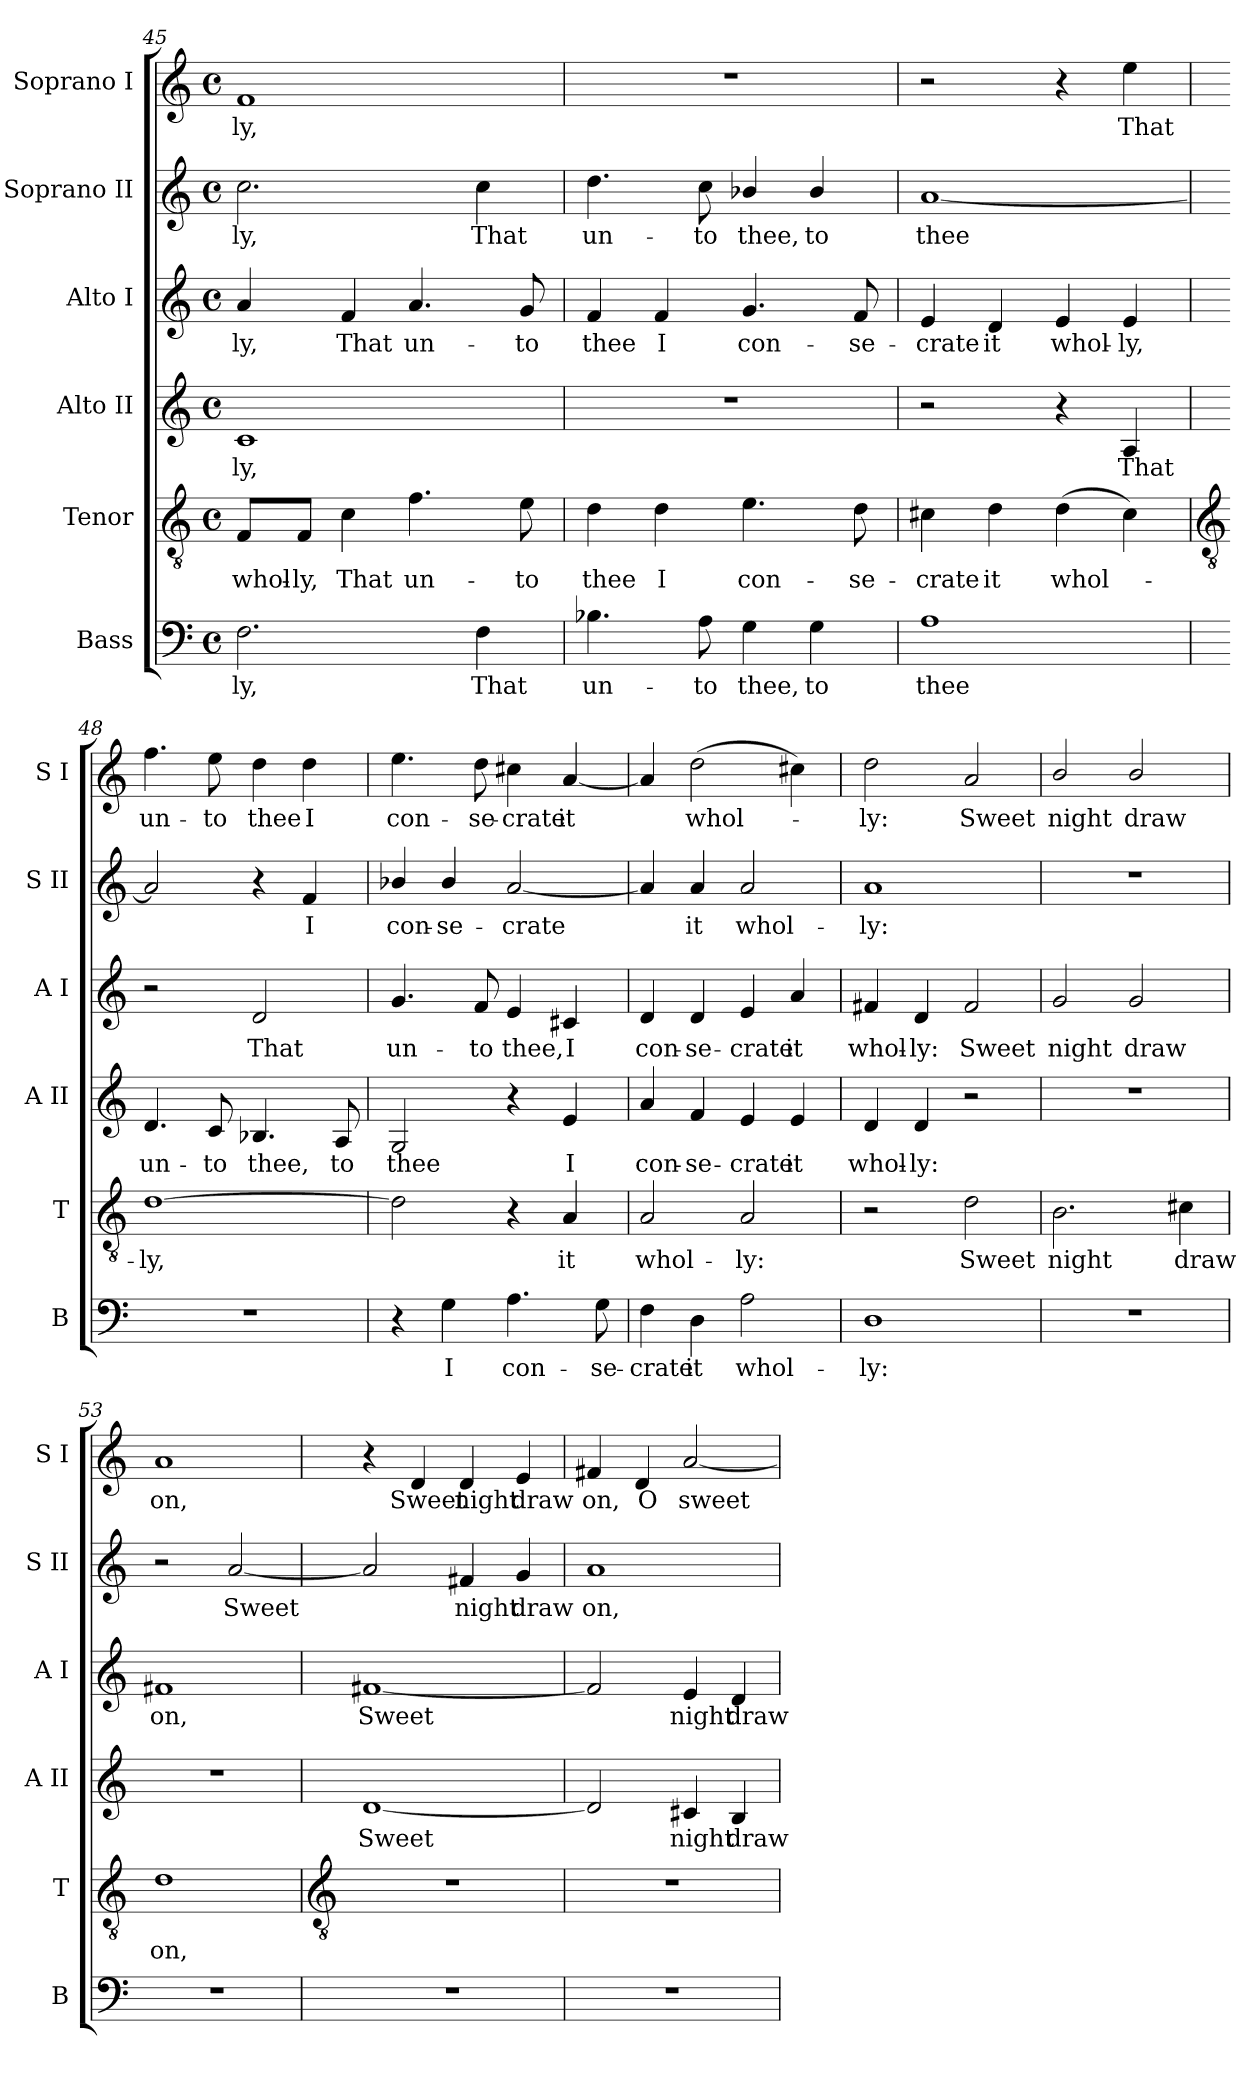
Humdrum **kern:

**kern	**text	**kern	**text	**kern	**text	**kern	**text	**kern	**text	**kern	**text
*part6	*part6	*part5	*part5	*part4	*part4	*part3	*part3	*part2	*part2	*part1	*part1
*staff6	*staff6	*staff5	*staff5	*staff4	*staff4	*staff3	*staff3	*staff2	*staff2	*staff1	*staff1
*I"Bass	*	*I"Tenor	*	*I"Alto II	*	*I"Alto I	*	*I"Soprano II	*	*I"Soprano I	*
*I'B	*	*I'T	*	*I'A II	*	*I'A I	*	*I'S II	*	*I'S I	*
*clefF4	*	*clefGv2	*	*clefG2	*	*clefG2	*	*clefG2	*	*clefG2	*
*k[]	*	*k[]	*	*k[]	*	*k[]	*	*k[]	*	*k[]	*
*C:	*	*C:	*	*C:	*	*C:	*	*C:	*	*C:	*
*M4/4	*	*M4/4	*	*M4/4	*	*M4/4	*	*M4/4	*	*M4/4	*
*met(c)	*	*met(c)	*	*met(c)	*	*met(c)	*	*met(c)	*	*met(c)	*
=45	=45	=45	=45	=45	=45	=45	=45	=45	=45	=45	=45
!	!LO:LY:b	!	!LO:LY:b	!	!LO:LY:b	!	!LO:LY:b	!	!LO:LY:b	!	!LO:LY:b
2.F	-ly,	8F/L	whol-	1c	-ly,	4a	-ly,	2.cc	-ly,	1f	ly,
!	!	!	!LO:LY:b	!	!	!	!	!	!	!	!
.	.	8F/J	-ly,	.	.	.	.	.	.	.	.
!	!	!	!LO:LY:b	!	!	!	!LO:LY:b	!	!	!	!
.	.	4c	That	.	.	4f	That	.	.	.	.
!	!	!	!LO:LY:b	!	!	!	!LO:LY:b	!	!	!	!
.	.	4.f	un-	.	.	4.a	un-	.	.	.	.
!	!LO:LY:b	!	!	!	!	!	!	!	!LO:LY:b	!	!
4F	That	.	.	.	.	.	.	4cc	That	.	.
!	!	!	!LO:LY:b	!	!	!	!LO:LY:b	!	!	!	!
.	.	8e	-to	.	.	8g	-to	.	.	.	.
=46	=46	=46	=46	=46	=46	=46	=46	=46	=46	=46	=46
!	!LO:LY:b	!	!LO:LY:b	!	!	!	!LO:LY:b	!	!LO:LY:b	!	!
4.B-X	un-	4d	thee	1r	.	4f	thee	4.dd	un-	1r	.
!	!	!	!LO:LY:b	!	!	!	!LO:LY:b	!	!	!	!
.	.	4d	I	.	.	4f	I	.	.	.	.
!	!LO:LY:b	!	!	!	!	!	!	!	!LO:LY:b	!	!
8A	-to	.	.	.	.	.	.	8cc	-to	.	.
!	!LO:LY:b	!	!LO:LY:b	!	!	!	!LO:LY:b	!	!LO:LY:b	!	!
4G	thee,	4.e	con-	.	.	4.g	con-	4b-X/	thee,	.	.
!	!LO:LY:b	!	!	!	!	!	!	!	!LO:LY:b	!	!
4G	to	.	.	.	.	.	.	4b-/	to	.	.
!	!	!	!LO:LY:b	!	!	!	!LO:LY:b	!	!	!	!
.	.	8d	-se-	.	.	8f	-se-	.	.	.	.
=47	=47	=47	=47	=47	=47	=47	=47	=47	=47	=47	=47
!	!LO:LY:b	!	!LO:LY:b	!	!	!	!LO:LY:b	!	!LO:LY:b	!	!
1A	thee	4c#X	-crate	2r	.	4e	-crate	[1a	thee	2r	.
!	!	!	!LO:LY:b	!	!	!	!LO:LY:b	!	!	!	!
.	.	4d	it	.	.	4d	it	.	.	.	.
!	!	!	!LO:LY:b	!	!	!	!LO:LY:b	!	!	!	!
.	.	(>4d	whol-	4r	.	4e	whol-	.	.	4r	.
!	!	!	!	!	!LO:LY:b	!	!LO:LY:b	!	!	!	!LO:LY:b
.	.	4c#)	.	4A	That	4e	-ly,	.	.	4ee	That
!!LO:LB:g=z
=48	=48	=48	=48	=48	=48	=48	=48	=48	=48	=48	=48
*	*	*clefGv2	*	*	*	*	*	*	*	*	*
!	!	!	!LO:LY:b	!	!LO:LY:b	!	!	!	!	!	!LO:LY:b
1r	.	[1d	ly,	4.d	un-	2r	.	2a]	.	4.ff	un-
!	!	!	!	!	!LO:LY:b	!	!	!	!	!	!LO:LY:b
.	.	.	.	8c	-to	.	.	.	.	8ee	-to
!	!	!	!	!	!LO:LY:b	!	!LO:LY:b	!	!	!	!LO:LY:b
.	.	.	.	4.B-X	thee,	2d	That	4r	.	4dd	thee
!	!	!	!	!	!	!	!	!	!LO:LY:b	!	!LO:LY:b
.	.	.	.	.	.	.	.	4f	I	4dd	I
!	!	!	!	!	!LO:LY:b	!	!	!	!	!	!
.	.	.	.	8A	to	.	.	.	.	.	.
=49	=49	=49	=49	=49	=49	=49	=49	=49	=49	=49	=49
!	!	!	!	!	!LO:LY:b	!	!LO:LY:b	!	!LO:LY:b	!	!LO:LY:b
4r	.	2d]	.	2G	thee	4.g	un-	4b-X/	con-	4.ee	con-
!	!LO:LY:b	!	!	!	!	!	!	!	!LO:LY:b	!	!
4G	I	.	.	.	.	.	.	4b-/	-se-	.	.
!	!	!	!	!	!	!	!LO:LY:b	!	!	!	!LO:LY:b
.	.	.	.	.	.	8f	-to	.	.	8dd	-se-
!	!LO:LY:b	!	!	!	!	!	!LO:LY:b	!	!LO:LY:b	!	!LO:LY:b
4.A	con-	4r	.	4r	.	4e	thee,	[2a	-crate	4cc#X	-crate
!	!	!	!LO:LY:b	!	!LO:LY:b	!	!LO:LY:b	!	!	!	!LO:LY:b
.	.	4A	it	4e	I	4c#X	I	.	.	[4a	it
!	!LO:LY:b	!	!	!	!	!	!	!	!	!	!
8G	-se-	.	.	.	.	.	.	.	.	.	.
=50	=50	=50	=50	=50	=50	=50	=50	=50	=50	=50	=50
!	!LO:LY:b	!	!LO:LY:b	!	!LO:LY:b	!	!LO:LY:b	!	!	!	!
4F	-crate	2A	whol-	4a	con-	4d	con-	4a]	.	4a]	.
!	!LO:LY:b	!	!	!	!LO:LY:b	!	!LO:LY:b	!	!LO:LY:b	!	!LO:LY:b
4D	it	.	.	4f	-se-	4d	-se-	4a	it	(>2dd	whol-
!	!LO:LY:b	!	!LO:LY:b	!	!LO:LY:b	!	!LO:LY:b	!	!LO:LY:b	!	!
2A	whol-	2A	-ly:	4e	-crate	4e	-crate	2a	whol-	.	.
!	!	!	!	!	!LO:LY:b	!	!LO:LY:b	!	!	!	!
.	.	.	.	4e	it	4a	it	.	.	4cc#X)	.
=51	=51	=51	=51	=51	=51	=51	=51	=51	=51	=51	=51
!	!LO:LY:b	!	!	!	!LO:LY:b	!	!LO:LY:b	!	!LO:LY:b	!	!LO:LY:b
1D	-ly:	2r	.	4d	whol-	4f#X	whol-	1a	-ly:	2dd	ly:
!	!	!	!	!	!LO:LY:b	!	!LO:LY:b	!	!	!	!
.	.	.	.	4d	-ly:	4d	-ly:	.	.	.	.
!	!	!	!LO:LY:b	!	!	!	!LO:LY:b	!	!	!	!LO:LY:b
.	.	2d	Sweet	2r	.	2f#	Sweet	.	.	2a	Sweet
=52	=52	=52	=52	=52	=52	=52	=52	=52	=52	=52	=52
!	!	!	!LO:LY:b	!	!	!	!LO:LY:b	!	!	!	!LO:LY:b
1r	.	2.B	night	1r	.	2g	night	1r	.	2b/	night
!	!	!	!	!	!	!	!LO:LY:b	!	!	!	!LO:LY:b
.	.	.	.	.	.	2g	draw	.	.	2b/	draw
!	!	!	!LO:LY:b	!	!	!	!	!	!	!	!
.	.	4c#X	draw	.	.	.	.	.	.	.	.
=53	=53	=53	=53	=53	=53	=53	=53	=53	=53	=53	=53
!	!	!	!LO:LY:b	!	!	!	!LO:LY:b	!	!	!	!LO:LY:b
1r	.	1d	on,	1r	.	1f#X	on,	2r	.	1a	on,
!	!	!	!	!	!	!	!	!	!LO:LY:b	!	!
.	.	.	.	.	.	.	.	[2a	Sweet	.	.
!!LO:LB:g=z
=54	=54	=54	=54	=54	=54	=54	=54	=54	=54	=54	=54
*	*	*clefGv2	*	*	*	*	*	*	*	*	*
!	!	!	!	!	!LO:LY:b	!	!LO:LY:b	!	!	!	!
1r	.	1r	.	[1d	Sweet	[1f#X	Sweet	2a]	.	4r	.
!	!	!	!	!	!	!	!	!	!	!	!LO:LY:b
.	.	.	.	.	.	.	.	.	.	4d	Sweet
!	!	!	!	!	!	!	!	!	!LO:LY:b	!	!LO:LY:b
.	.	.	.	.	.	.	.	4f#X	night	4d	night
!	!	!	!	!	!	!	!	!	!LO:LY:b	!	!LO:LY:b
.	.	.	.	.	.	.	.	4g	draw	4e	draw
=55	=55	=55	=55	=55	=55	=55	=55	=55	=55	=55	=55
!	!	!	!	!	!	!	!	!	!LO:LY:b	!	!LO:LY:b
1r	.	1r	.	2d]	.	2f#]	.	1a	on,	4f#X	on,
!	!	!	!	!	!	!	!	!	!	!	!LO:LY:b
.	.	.	.	.	.	.	.	.	.	4d	O
!	!	!	!	!	!LO:LY:b	!	!LO:LY:b	!	!	!	!LO:LY:b
.	.	.	.	4c#X	night	4e	night	.	.	[2a	sweet
!	!	!	!	!	!LO:LY:b	!	!LO:LY:b	!	!	!	!
.	.	.	.	4B	draw	4d	draw	.	.	.	.
=	=	=	=	=	=	=	=	=	=	=	=
*-	*-	*-	*-	*-	*-	*-	*-	*-	*-	*-	*-
